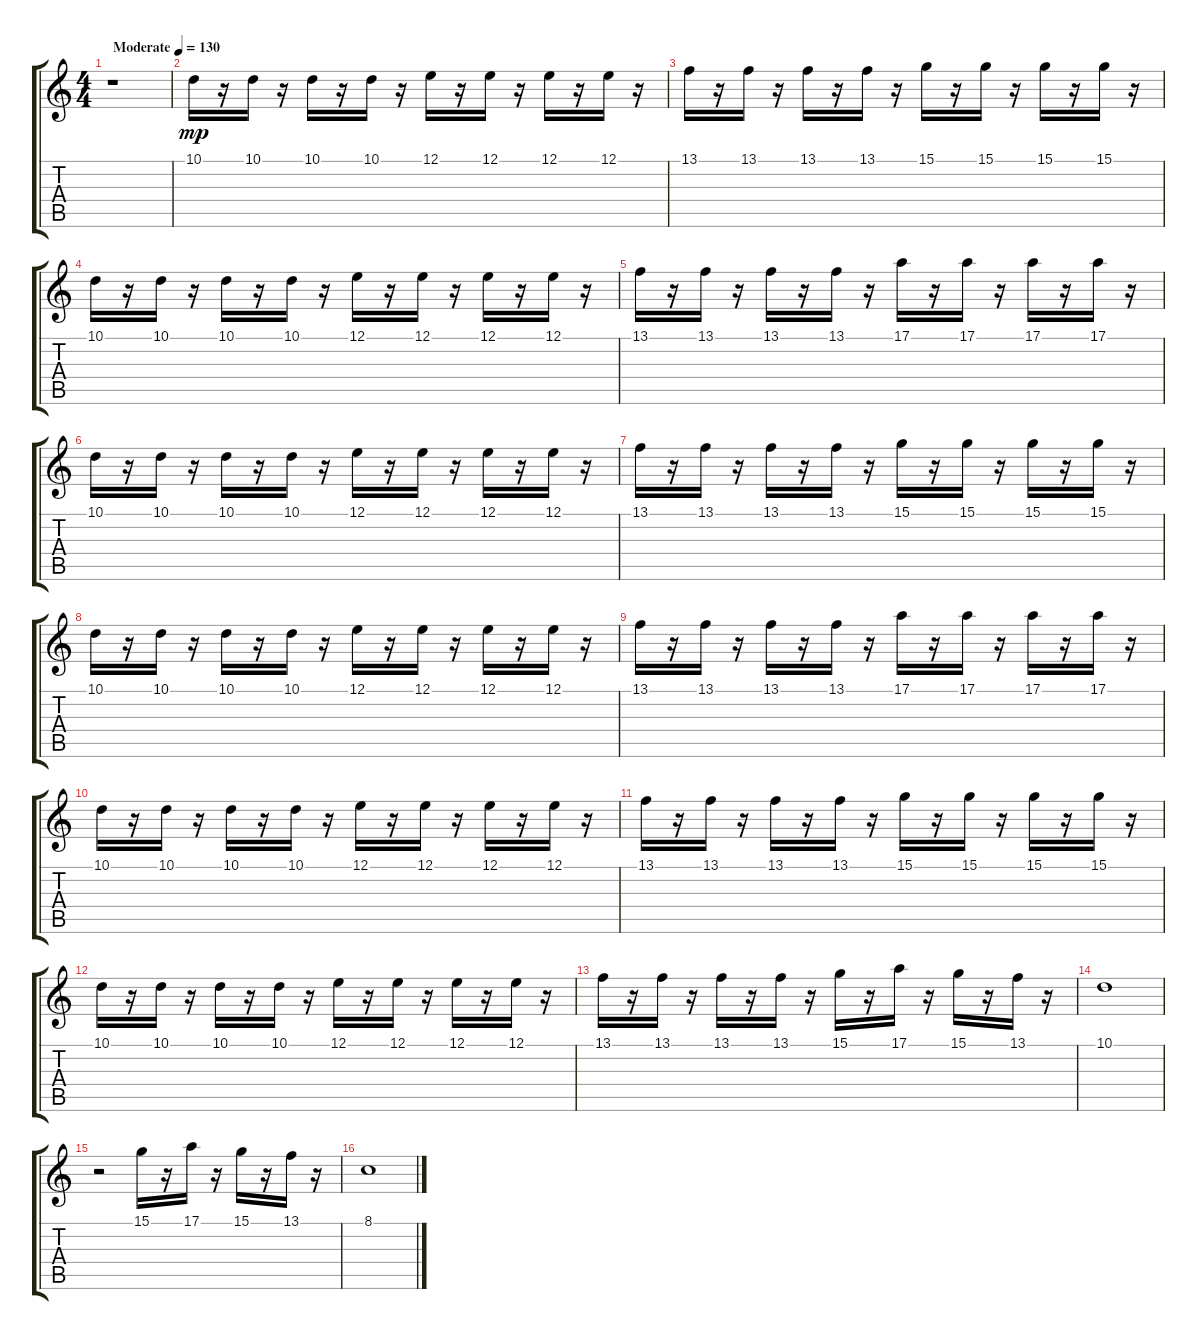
\track "" {instrument acousticgrandpiano}
\staff {score tabs}
\tuning (E4 B3 G3 D3 A2 E2) {hide}
\ts (4 4)
\tempo (130 "Moderate")
\clef g2
\ks c
r.1{dy mp instrument acousticgrandpiano} |
10.1.16 r.16 10.1.16 r.16 10.1.16 r.16 10.1.16 r.16 12.1.16 r.16 12.1.16 r.16 12.1.16 r.16 12.1.16 r.16 |
13.1.16 r.16 13.1.16 r.16 13.1.16 r.16 13.1.16 r.16 15.1.16 r.16 15.1.16 r.16 15.1.16 r.16 15.1.16 r.16 |
10.1.16 r.16 10.1.16 r.16 10.1.16 r.16 10.1.16 r.16 12.1.16 r.16 12.1.16 r.16 12.1.16 r.16 12.1.16 r.16 |
13.1.16 r.16 13.1.16 r.16 13.1.16 r.16 13.1.16 r.16 17.1.16 r.16 17.1.16 r.16 17.1.16 r.16 17.1.16 r.16 |
10.1.16 r.16 10.1.16 r.16 10.1.16 r.16 10.1.16 r.16 12.1.16 r.16 12.1.16 r.16 12.1.16 r.16 12.1.16 r.16 |
13.1.16 r.16 13.1.16 r.16 13.1.16 r.16 13.1.16 r.16 15.1.16 r.16 15.1.16 r.16 15.1.16 r.16 15.1.16 r.16 |
10.1.16 r.16 10.1.16 r.16 10.1.16 r.16 10.1.16 r.16 12.1.16 r.16 12.1.16 r.16 12.1.16 r.16 12.1.16 r.16 |
13.1.16 r.16 13.1.16 r.16 13.1.16 r.16 13.1.16 r.16 17.1.16 r.16 17.1.16 r.16 17.1.16 r.16 17.1.16 r.16 |
10.1.16 r.16 10.1.16 r.16 10.1.16 r.16 10.1.16 r.16 12.1.16 r.16 12.1.16 r.16 12.1.16 r.16 12.1.16 r.16 |
13.1.16 r.16 13.1.16 r.16 13.1.16 r.16 13.1.16 r.16 15.1.16 r.16 15.1.16 r.16 15.1.16 r.16 15.1.16 r.16 |
10.1.16 r.16 10.1.16 r.16 10.1.16 r.16 10.1.16 r.16 12.1.16 r.16 12.1.16 r.16 12.1.16 r.16 12.1.16 r.16 |
13.1.16 r.16 13.1.16 r.16 13.1.16 r.16 13.1.16 r.16 15.1.16 r.16 17.1.16 r.16 15.1.16 r.16 13.1.16 r.16 |
10.1.1 |
r.2 15.1.16 r.16 17.1.16 r.16 15.1.16 r.16 13.1.16 r.16 |
8.1.1
